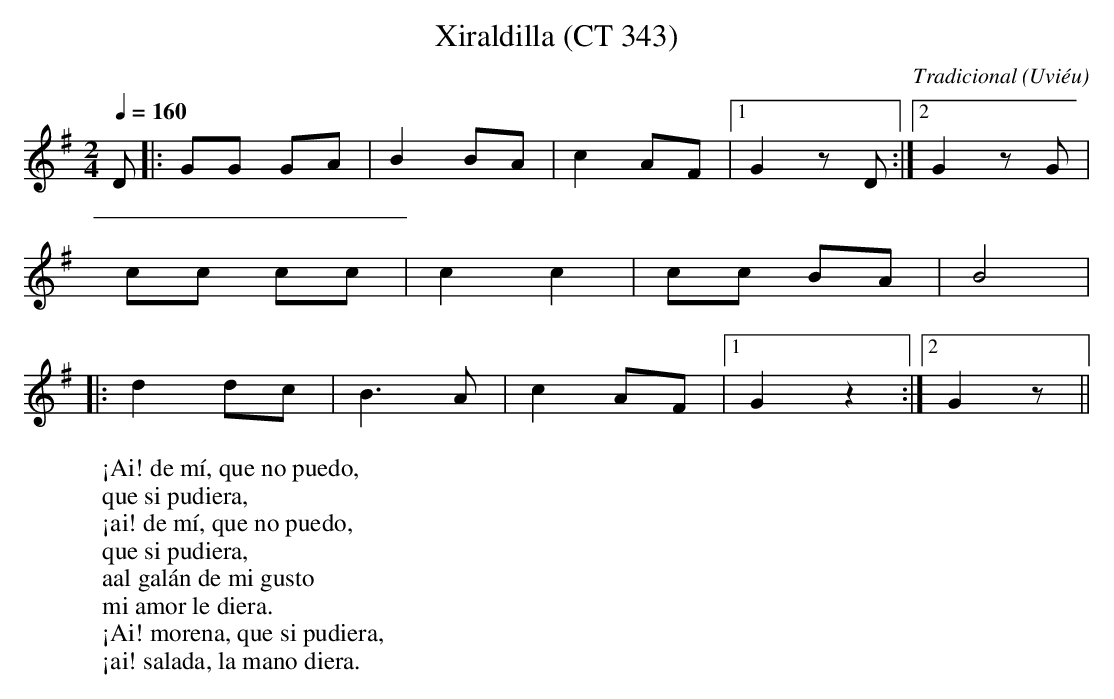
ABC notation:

X:1
T:Xiraldilla (CT 343)
C:Tradicional
O:Uviéu
M:2/4
L:1/8
Q:1/4=160
K:G
D|: GG GA|B2 BA|c2 AF|[1 G2 zD :|[2 G2 zG|
cc cc|c2 c2|cc BA|B4|
|: d2 dc|B3 A|c2 AF|[1 G2 z2 :|[2 G2 z||
W:¡Ai! de mí, que no puedo,
W:que si pudiera,
W:¡ai! de mí, que no puedo,
W:que si pudiera,
W:aal galán de mi gusto
W:mi amor le diera.
W:¡Ai! morena, que si pudiera,
W:¡ai! salada, la mano diera.
W:
